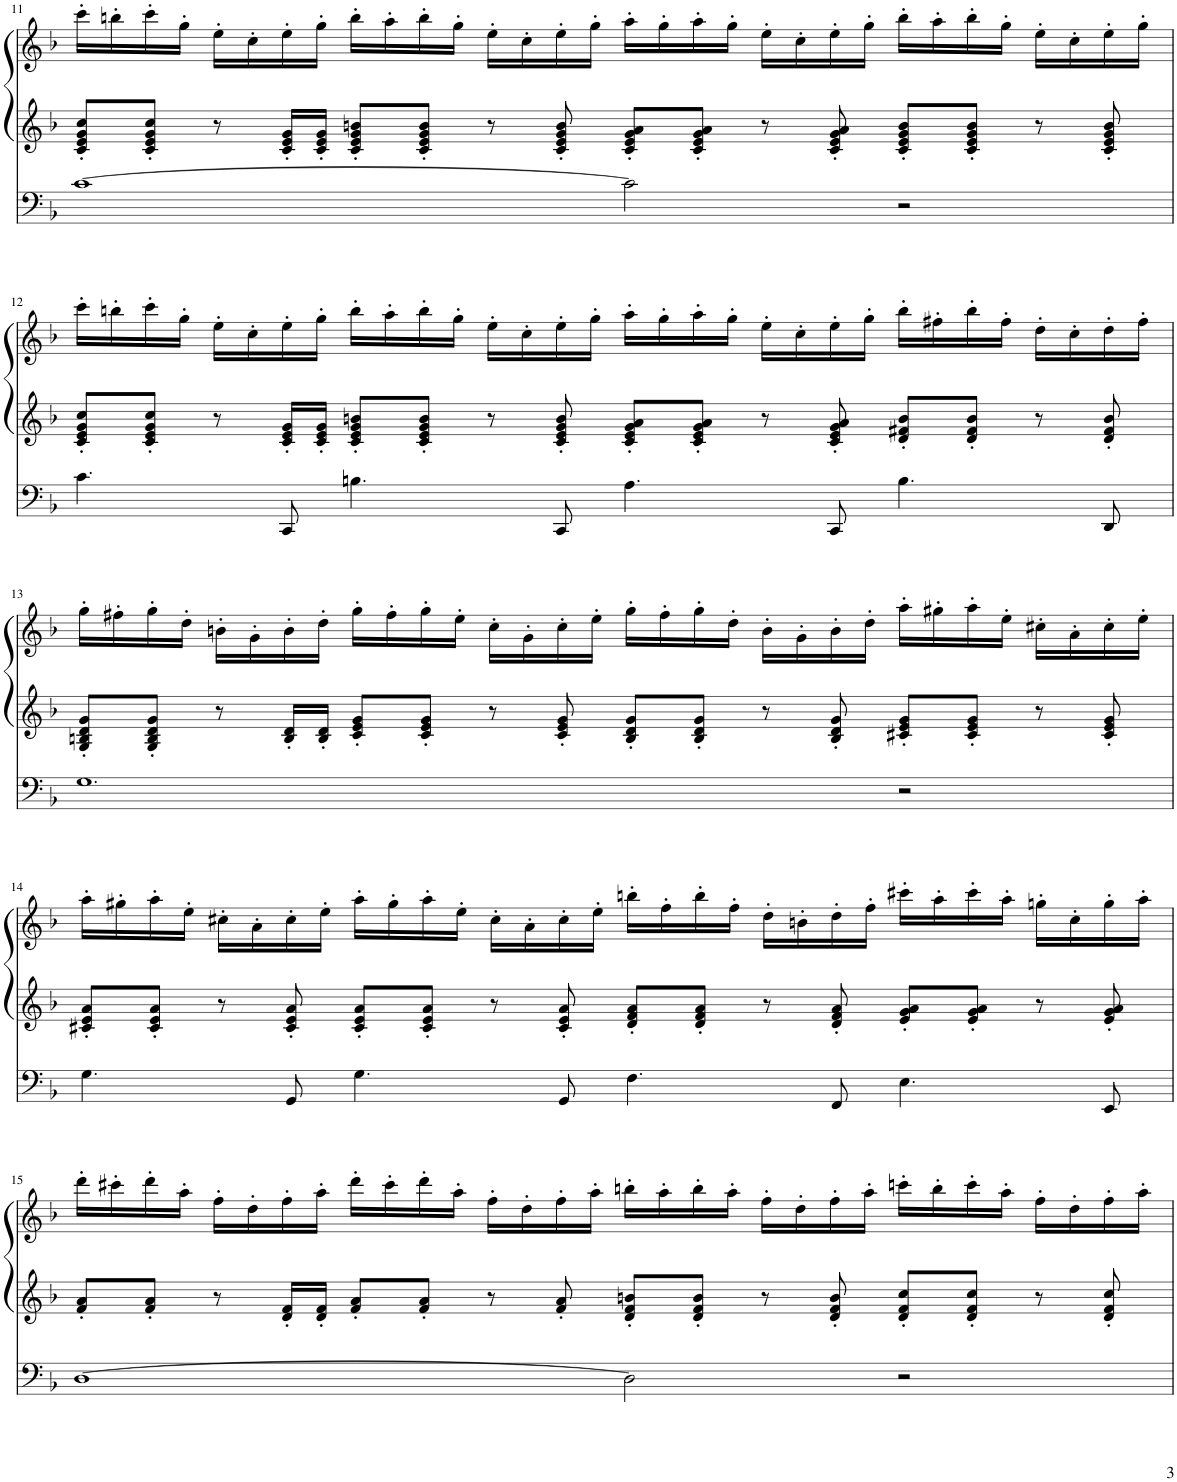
**kern	**kern	**kern
*part1	*part1	*part1
*staff3	*staff2	*staff1
*I"Pipe Organ	*	*
*I'Org.	*	*
!!LO:PB:g=z
*clefF4	*clefG2	*clefG2
*k[b-]	*k[b-]	*k[b-]
*M4/2	*M4/2	*M4/2
=11	=11	=11
[1c	8c/' 8e/' 8g/' 8cc/'L	16ccc'\LL
.	.	16bbn'\
.	8c/' 8e/' 8g/' 8cc/'J	16ccc'\
.	.	16gg'\JJ
.	8r	16ee'\LL
.	.	16cc'\
.	16c/' 16e/' 16g/'LL	16ee'\
.	16c/' 16e/' 16g/'JJ	16gg'\JJ
.	8c/' 8e/' 8g/' 8bn/'L	16bb'\LL
.	.	16aa'\
.	8c/' 8e/' 8g/' 8b/'J	16bb'\
.	.	16gg'\JJ
.	8r	16ee'\LL
.	.	16cc'\
.	8c/' 8e/' 8g/' 8b/'	16ee'\
.	.	16gg'\JJ
2c\]	8c/' 8e/' 8g/' 8a/'L	16aa'\LL
.	.	16gg'\
.	8c/' 8e/' 8g/' 8a/'J	16aa'\
.	.	16gg'\JJ
.	8r	16ee'\LL
.	.	16cc'\
.	8c/' 8e/' 8g/' 8a/'	16ee'\
.	.	16gg'\JJ
2r	8c/' 8e/' 8g/' 8b/'L	16bb'\LL
.	.	16aa'\
.	8c/' 8e/' 8g/' 8b/'J	16bb'\
.	.	16gg'\JJ
.	8r	16ee'\LL
.	.	16cc'\
.	8c/' 8e/' 8g/' 8b/'	16ee'\
.	.	16gg'\JJ
!!LO:LB:g=z
=12	=12	=12
4.c\	8c/' 8e/' 8g/' 8cc/'L	16ccc'\LL
.	.	16bbn'\
.	8c/' 8e/' 8g/' 8cc/'J	16ccc'\
.	.	16gg'\JJ
.	8r	16ee'\LL
.	.	16cc'\
8CC/	16c/' 16e/' 16g/'LL	16ee'\
.	16c/' 16e/' 16g/'JJ	16gg'\JJ
4.Bn\	8c/' 8e/' 8g/' 8bn/'L	16bb'\LL
.	.	16aa'\
.	8c/' 8e/' 8g/' 8b/'J	16bb'\
.	.	16gg'\JJ
.	8r	16ee'\LL
.	.	16cc'\
8CC/	8c/' 8e/' 8g/' 8b/'	16ee'\
.	.	16gg'\JJ
4.A\	8c/' 8e/' 8g/' 8a/'L	16aa'\LL
.	.	16gg'\
.	8c/' 8e/' 8g/' 8a/'J	16aa'\
.	.	16gg'\JJ
.	8r	16ee'\LL
.	.	16cc'\
8CC/	8c/' 8e/' 8g/' 8a/'	16ee'\
.	.	16gg'\JJ
4.B\	8d/' 8f#X/' 8b/'L	16bb'\LL
.	.	16ff#X'\
.	8d/' 8f#/' 8b/'J	16bb'\
.	.	16ff#'\JJ
.	8r	16dd'\LL
.	.	16cc'\
8DD/	8d/' 8f#/' 8b/'	16dd'\
.	.	16ff#'\JJ
!!LO:LB:g=z
=13	=13	=13
1.G	8G/' 8Bn/' 8d/' 8g/'L	16gg'\LL
.	.	16ff#X'\
.	8G/' 8B/' 8d/' 8g/'J	16gg'\
.	.	16dd'\JJ
.	8r	16bn'\LL
.	.	16g'\
.	16B/' 16d/'LL	16b'\
.	16B/' 16d/'JJ	16dd'\JJ
.	8c/' 8e/' 8g/'L	16gg'\LL
.	.	16ff#'\
.	8c/' 8e/' 8g/'J	16gg'\
.	.	16ee'\JJ
.	8r	16cc'\LL
.	.	16g'\
.	8c/' 8e/' 8g/'	16cc'\
.	.	16ee'\JJ
.	8B/' 8d/' 8g/'L	16gg'\LL
.	.	16ff#'\
.	8B/' 8d/' 8g/'J	16gg'\
.	.	16dd'\JJ
.	8r	16b'\LL
.	.	16g'\
.	8B/' 8d/' 8g/'	16b'\
.	.	16dd'\JJ
2r	8c#X/' 8e/' 8g/'L	16aa'\LL
.	.	16gg#X'\
.	8c#/' 8e/' 8g/'J	16aa'\
.	.	16ee'\JJ
.	8r	16cc#X'\LL
.	.	16a'\
.	8c#/' 8e/' 8g/'	16cc#'\
.	.	16ee'\JJ
!!LO:LB:g=z
=14	=14	=14
4.G\	8c#X/' 8e/' 8a/'L	16aa'\LL
.	.	16gg#X'\
.	8c#/' 8e/' 8a/'J	16aa'\
.	.	16ee'\JJ
.	8r	16cc#X'\LL
.	.	16a'\
8GG/	8c#/' 8e/' 8a/'	16cc#'\
.	.	16ee'\JJ
4.G\	8c#/' 8e/' 8a/'L	16aa'\LL
.	.	16gg#'\
.	8c#/' 8e/' 8a/'J	16aa'\
.	.	16ee'\JJ
.	8r	16cc#'\LL
.	.	16a'\
8GG/	8c#/' 8e/' 8a/'	16cc#'\
.	.	16ee'\JJ
4.F\	8d/' 8f/' 8a/'L	16bbn'\LL
.	.	16ff'\
.	8d/' 8f/' 8a/'J	16bb'\
.	.	16ff'\JJ
.	8r	16dd'\LL
.	.	16bn'\
8FF/	8d/' 8f/' 8a/'	16dd'\
.	.	16ff'\JJ
4.E\	8e/' 8g/' 8a/'L	16ccc#X'\LL
.	.	16aa'\
.	8e/' 8g/' 8a/'J	16ccc#'\
.	.	16aa'\JJ
.	8r	16ggn'\LL
.	.	16cc#'\
8EE/	8e/' 8g/' 8a/'	16gg'\
.	.	16aa'\JJ
!!LO:LB:g=z
=15	=15	=15
[1D	8f/' 8a/'L	16ddd'\LL
.	.	16ccc#X'\
.	8f/' 8a/'J	16ddd'\
.	.	16aa'\JJ
.	8r	16ff'\LL
.	.	16dd'\
.	16d/' 16f/'LL	16ff'\
.	16d/' 16f/'JJ	16aa'\JJ
.	8f/' 8a/'L	16ddd'\LL
.	.	16ccc#'\
.	8f/' 8a/'J	16ddd'\
.	.	16aa'\JJ
.	8r	16ff'\LL
.	.	16dd'\
.	8f/' 8a/'	16ff'\
.	.	16aa'\JJ
2D\]	8d/' 8f/' 8bn/'L	16bbn'\LL
.	.	16aa'\
.	8d/' 8f/' 8b/'J	16bb'\
.	.	16aa'\JJ
.	8r	16ff'\LL
.	.	16dd'\
.	8d/' 8f/' 8b/'	16ff'\
.	.	16aa'\JJ
2r	8d/' 8f/' 8cc/'L	16cccn'\LL
.	.	16bb'\
.	8d/' 8f/' 8cc/'J	16ccc'\
.	.	16aa'\JJ
.	8r	16ff'\LL
.	.	16dd'\
.	8d/' 8f/' 8cc/'	16ff'\
.	.	16aa'\JJ
=	=	=
*-	*-	*-
